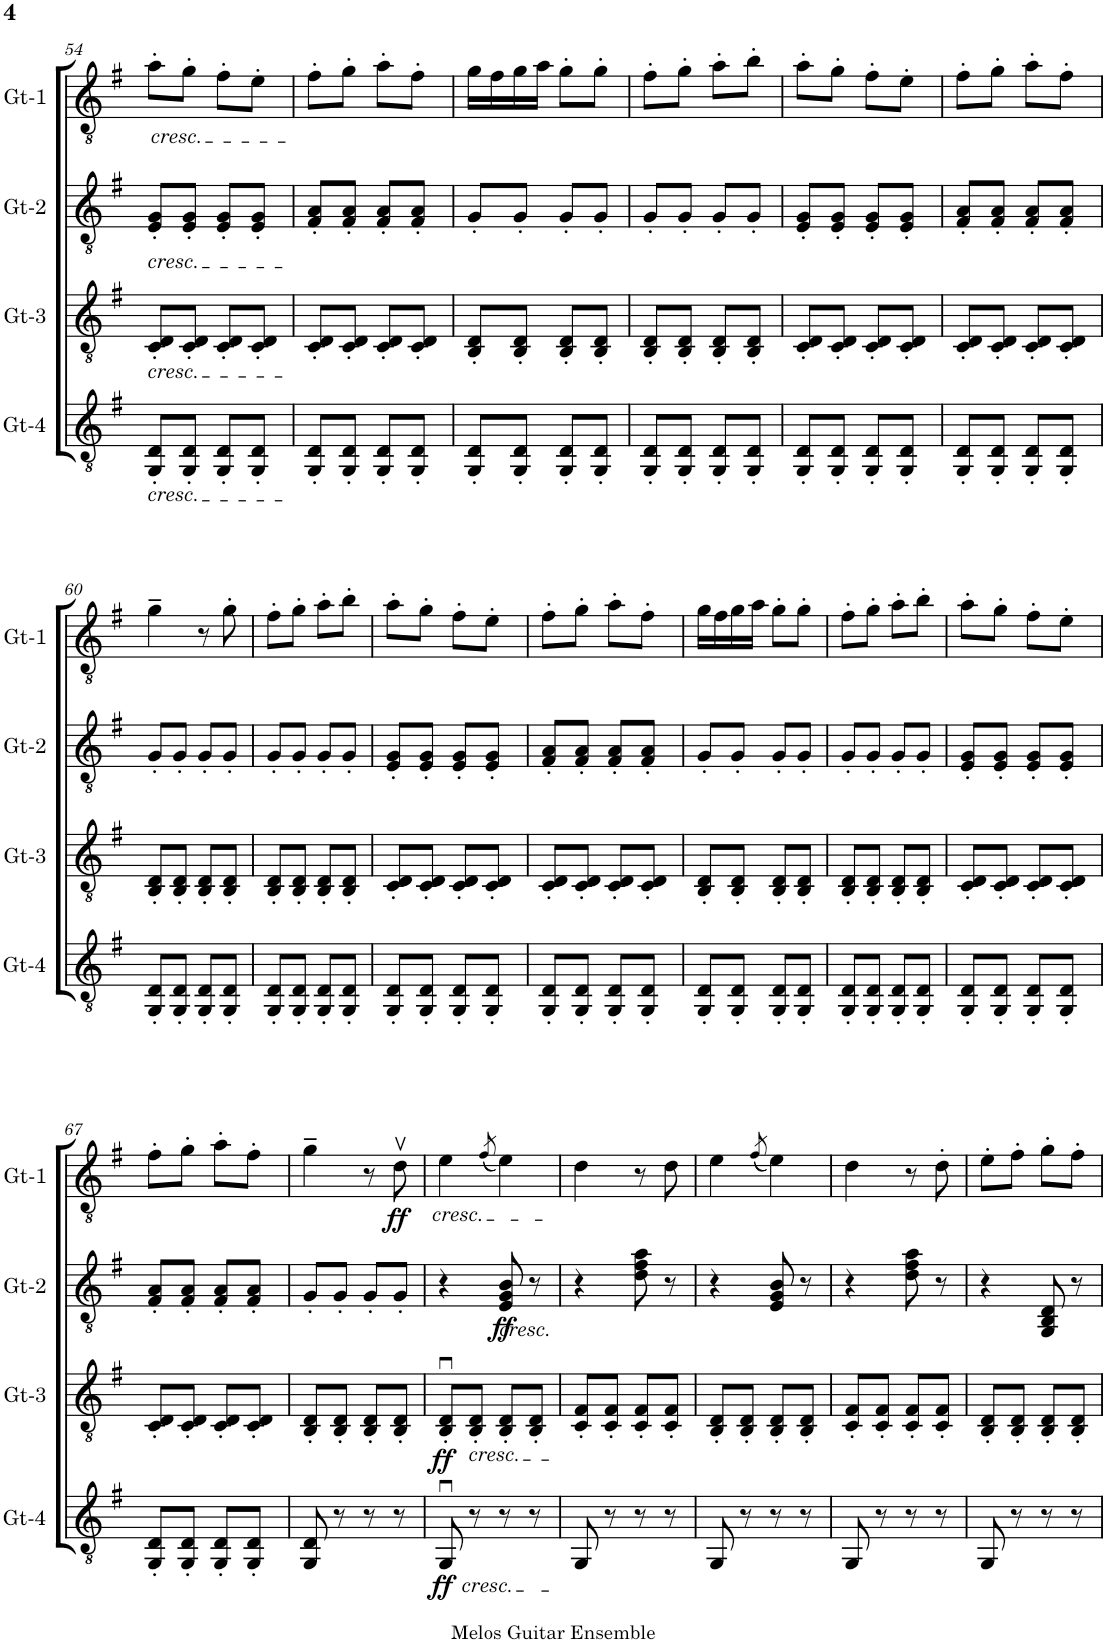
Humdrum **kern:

**kern	**dynam	**kern	**dynam	**kern	**dynam	**kern	**dynam
*part4	*part4	*part3	*part3	*part2	*part2	*part1	*part1
*staff4	*staff4	*staff3	*staff3	*staff2	*staff2	*staff1	*staff1
*I"Gt-4	*	*I"Gt-3	*	*I"Gt-2	*	*I"Gt-1	*
*I'Gt-4	*	*I'Gt-3	*	*I'Gt-2	*	*I'Gt-1	*
!!LO:PB:g=z
*clefGv2	*	*clefGv2	*	*clefGv2	*	*clefGv2	*
*k[f#]	*	*k[f#]	*	*k[f#]	*	*k[f#]	*
*M2/4	*	*M2/4	*	*M2/4	*	*M2/4	*
=54	=54	=54	=54	=54	=54	=54	=54
!	!	!	!	!	!	!LO:TX:b:i:t=cresc.	!
!	!	!	!	!LO:TX:b:i:t=cresc.	!	!	!
!	!	!LO:TX:b:i:t=cresc.	!	!	!	!	!
!LO:TX:b:i:t=cresc.	!	!	!	!	!	!	!
8GG/' 8D/'L	.	8C/' 8D/'L	.	8E/' 8G/'L	.	8a'\L	.
8GG/' 8D/'J	.	8C/' 8D/'J	.	8E/' 8G/'J	.	8g'\J	.
8GG/' 8D/'L	.	8C/' 8D/'L	.	8E/' 8G/'L	.	8f#'\L	.
8GG/' 8D/'J	.	8C/' 8D/'J	.	8E/' 8G/'J	.	8e'\J	.
=55	=55	=55	=55	=55	=55	=55	=55
8GG/' 8D/'L	.	8C/' 8D/'L	.	8F#/' 8A/'L	.	8f#'\L	.
8GG/' 8D/'J	.	8C/' 8D/'J	.	8F#/' 8A/'J	.	8g'\J	.
8GG/' 8D/'L	.	8C/' 8D/'L	.	8F#/' 8A/'L	.	8a'\L	.
8GG/' 8D/'J	.	8C/' 8D/'J	.	8F#/' 8A/'J	.	8f#'\J	.
=56	=56	=56	=56	=56	=56	=56	=56
8GG/' 8D/'L	.	8BB/' 8D/'L	.	8G'/L	.	16g\LL	.
.	.	.	.	.	.	16f#\	.
8GG/' 8D/'J	.	8BB/' 8D/'J	.	8G'/J	.	16g\	.
.	.	.	.	.	.	16a\JJ	.
8GG/' 8D/'L	.	8BB/' 8D/'L	.	8G'/L	.	8g'\L	.
8GG/' 8D/'J	.	8BB/' 8D/'J	.	8G'/J	.	8g'\J	.
=57	=57	=57	=57	=57	=57	=57	=57
8GG/' 8D/'L	.	8BB/' 8D/'L	.	8G'/L	.	8f#'\L	.
8GG/' 8D/'J	.	8BB/' 8D/'J	.	8G'/J	.	8g'\J	.
8GG/' 8D/'L	.	8BB/' 8D/'L	.	8G'/L	.	8a'\L	.
8GG/' 8D/'J	.	8BB/' 8D/'J	.	8G'/J	.	8b'\J	.
=58	=58	=58	=58	=58	=58	=58	=58
8GG/' 8D/'L	.	8C/' 8D/'L	.	8E/' 8G/'L	.	8a'\L	.
8GG/' 8D/'J	.	8C/' 8D/'J	.	8E/' 8G/'J	.	8g'\J	.
8GG/' 8D/'L	.	8C/' 8D/'L	.	8E/' 8G/'L	.	8f#'\L	.
8GG/' 8D/'J	.	8C/' 8D/'J	.	8E/' 8G/'J	.	8e'\J	.
=59	=59	=59	=59	=59	=59	=59	=59
8GG/' 8D/'L	.	8C/' 8D/'L	.	8F#/' 8A/'L	.	8f#'\L	.
8GG/' 8D/'J	.	8C/' 8D/'J	.	8F#/' 8A/'J	.	8g'\J	.
8GG/' 8D/'L	.	8C/' 8D/'L	.	8F#/' 8A/'L	.	8a'\L	.
8GG/' 8D/'J	.	8C/' 8D/'J	.	8F#/' 8A/'J	.	8f#'\J	.
!!LO:LB:g=z
=60	=60	=60	=60	=60	=60	=60	=60
8GG/' 8D/'L	.	8BB/' 8D/'L	.	8G'/L	.	4g~\	.
8GG/' 8D/'J	.	8BB/' 8D/'J	.	8G'/J	.	.	.
8GG/' 8D/'L	.	8BB/' 8D/'L	.	8G'/L	.	8r	.
8GG/' 8D/'J	.	8BB/' 8D/'J	.	8G'/J	.	8g'\	.
=61	=61	=61	=61	=61	=61	=61	=61
8GG/' 8D/'L	.	8BB/' 8D/'L	.	8G'/L	.	8f#'\L	.
8GG/' 8D/'J	.	8BB/' 8D/'J	.	8G'/J	.	8g'\J	.
8GG/' 8D/'L	.	8BB/' 8D/'L	.	8G'/L	.	8a'\L	.
8GG/' 8D/'J	.	8BB/' 8D/'J	.	8G'/J	.	8b'\J	.
=62	=62	=62	=62	=62	=62	=62	=62
8GG/' 8D/'L	.	8C/' 8D/'L	.	8E/' 8G/'L	.	8a'\L	.
8GG/' 8D/'J	.	8C/' 8D/'J	.	8E/' 8G/'J	.	8g'\J	.
8GG/' 8D/'L	.	8C/' 8D/'L	.	8E/' 8G/'L	.	8f#'\L	.
8GG/' 8D/'J	.	8C/' 8D/'J	.	8E/' 8G/'J	.	8e'\J	.
=63	=63	=63	=63	=63	=63	=63	=63
8GG/' 8D/'L	.	8C/' 8D/'L	.	8F#/' 8A/'L	.	8f#'\L	.
8GG/' 8D/'J	.	8C/' 8D/'J	.	8F#/' 8A/'J	.	8g'\J	.
8GG/' 8D/'L	.	8C/' 8D/'L	.	8F#/' 8A/'L	.	8a'\L	.
8GG/' 8D/'J	.	8C/' 8D/'J	.	8F#/' 8A/'J	.	8f#'\J	.
=64	=64	=64	=64	=64	=64	=64	=64
8GG/' 8D/'L	.	8BB/' 8D/'L	.	8G'/L	.	16g\LL	.
.	.	.	.	.	.	16f#\	.
8GG/' 8D/'J	.	8BB/' 8D/'J	.	8G'/J	.	16g\	.
.	.	.	.	.	.	16a\JJ	.
8GG/' 8D/'L	.	8BB/' 8D/'L	.	8G'/L	.	8g'\L	.
8GG/' 8D/'J	.	8BB/' 8D/'J	.	8G'/J	.	8g'\J	.
=65	=65	=65	=65	=65	=65	=65	=65
8GG/' 8D/'L	.	8BB/' 8D/'L	.	8G'/L	.	8f#'\L	.
8GG/' 8D/'J	.	8BB/' 8D/'J	.	8G'/J	.	8g'\J	.
8GG/' 8D/'L	.	8BB/' 8D/'L	.	8G'/L	.	8a'\L	.
8GG/' 8D/'J	.	8BB/' 8D/'J	.	8G'/J	.	8b'\J	.
=66	=66	=66	=66	=66	=66	=66	=66
8GG/' 8D/'L	.	8C/' 8D/'L	.	8E/' 8G/'L	.	8a'\L	.
8GG/' 8D/'J	.	8C/' 8D/'J	.	8E/' 8G/'J	.	8g'\J	.
8GG/' 8D/'L	.	8C/' 8D/'L	.	8E/' 8G/'L	.	8f#'\L	.
8GG/' 8D/'J	.	8C/' 8D/'J	.	8E/' 8G/'J	.	8e'\J	.
!!LO:LB:g=z
=67	=67	=67	=67	=67	=67	=67	=67
8GG/' 8D/'L	.	8C/' 8D/'L	.	8F#/' 8A/'L	.	8f#'\L	.
8GG/' 8D/'J	.	8C/' 8D/'J	.	8F#/' 8A/'J	.	8g'\J	.
8GG/' 8D/'L	.	8C/' 8D/'L	.	8F#/' 8A/'L	.	8a'\L	.
8GG/' 8D/'J	.	8C/' 8D/'J	.	8F#/' 8A/'J	.	8f#'\J	.
=68	=68	=68	=68	=68	=68	=68	=68
8GG/ 8D/	.	8BB/' 8D/'L	.	8G'/L	.	4g~\	.
8r	.	8BB/' 8D/'J	.	8G'/J	.	.	.
8r	.	8BB/' 8D/'L	.	8G'/L	.	8r	.
!	!	!	!	!	!	!	!LO:DY:b
8r	.	8BB/' 8D/'J	.	8G'/J	.	8dv\	ff
=69	=69	=69	=69	=69	=69	=69	=69
!	!	!	!	!	!	!LO:TX:b:i:t=cresc.	!
!LO:TX:b:i:t=cresc.	!	!	!	!	!	!	!
!	!LO:DY:b	!	!LO:DY:b	!	!	!	!
8GGu/	ff	8BB/u' 8D/u'L	ff	4r	.	4e\	.
!	!	!LO:TX:b:i:t=cresc.	!	!	!	!	!
8r	.	8BB/' 8D/'J	.	.	.	.	.
.	.	.	.	.	.	(8qf#/	.
!	!	!	!	!	!LO:DY:b	!	!
8r	.	8BB/' 8D/'L	.	8E/ 8G/ 8B/	ff	4e\)	.
!	!	!	!	!LO:TX:b:i:t=cresc.	!	!	!
8r	.	8BB/' 8D/'J	.	8r	.	.	.
=70	=70	=70	=70	=70	=70	=70	=70
8GG/	.	8C/' 8F#/'L	.	4r	.	4d\	.
8r	.	8C/' 8F#/'J	.	.	.	.	.
8r	.	8C/' 8F#/'L	.	8d\ 8f#\ 8a\	.	8r	.
8r	.	8C/' 8F#/'J	.	8r	.	8d\	.
=71	=71	=71	=71	=71	=71	=71	=71
8GG/	.	8BB/' 8D/'L	.	4r	.	4e\	.
8r	.	8BB/' 8D/'J	.	.	.	.	.
.	.	.	.	.	.	(8qf#/	.
8r	.	8BB/' 8D/'L	.	8E/ 8G/ 8B/	.	4e\)	.
8r	.	8BB/' 8D/'J	.	8r	.	.	.
=72	=72	=72	=72	=72	=72	=72	=72
8GG/	.	8C/' 8F#/'L	.	4r	.	4d\	.
8r	.	8C/' 8F#/'J	.	.	.	.	.
8r	.	8C/' 8F#/'L	.	8d\ 8f#\ 8a\	.	8r	.
8r	.	8C/' 8F#/'J	.	8r	.	8d'\	.
=73	=73	=73	=73	=73	=73	=73	=73
8GG/	.	8BB/' 8D/'L	.	4r	.	8e'\L	.
8r	.	8BB/' 8D/'J	.	.	.	8f#'\J	.
8r	.	8BB/' 8D/'L	.	8GG/ 8BB/ 8D/	.	8g'\L	.
8r	.	8BB/' 8D/'J	.	8r	.	8f#'\J	.
=	=	=	=	=	=	=	=
*-	*-	*-	*-	*-	*-	*-	*-
